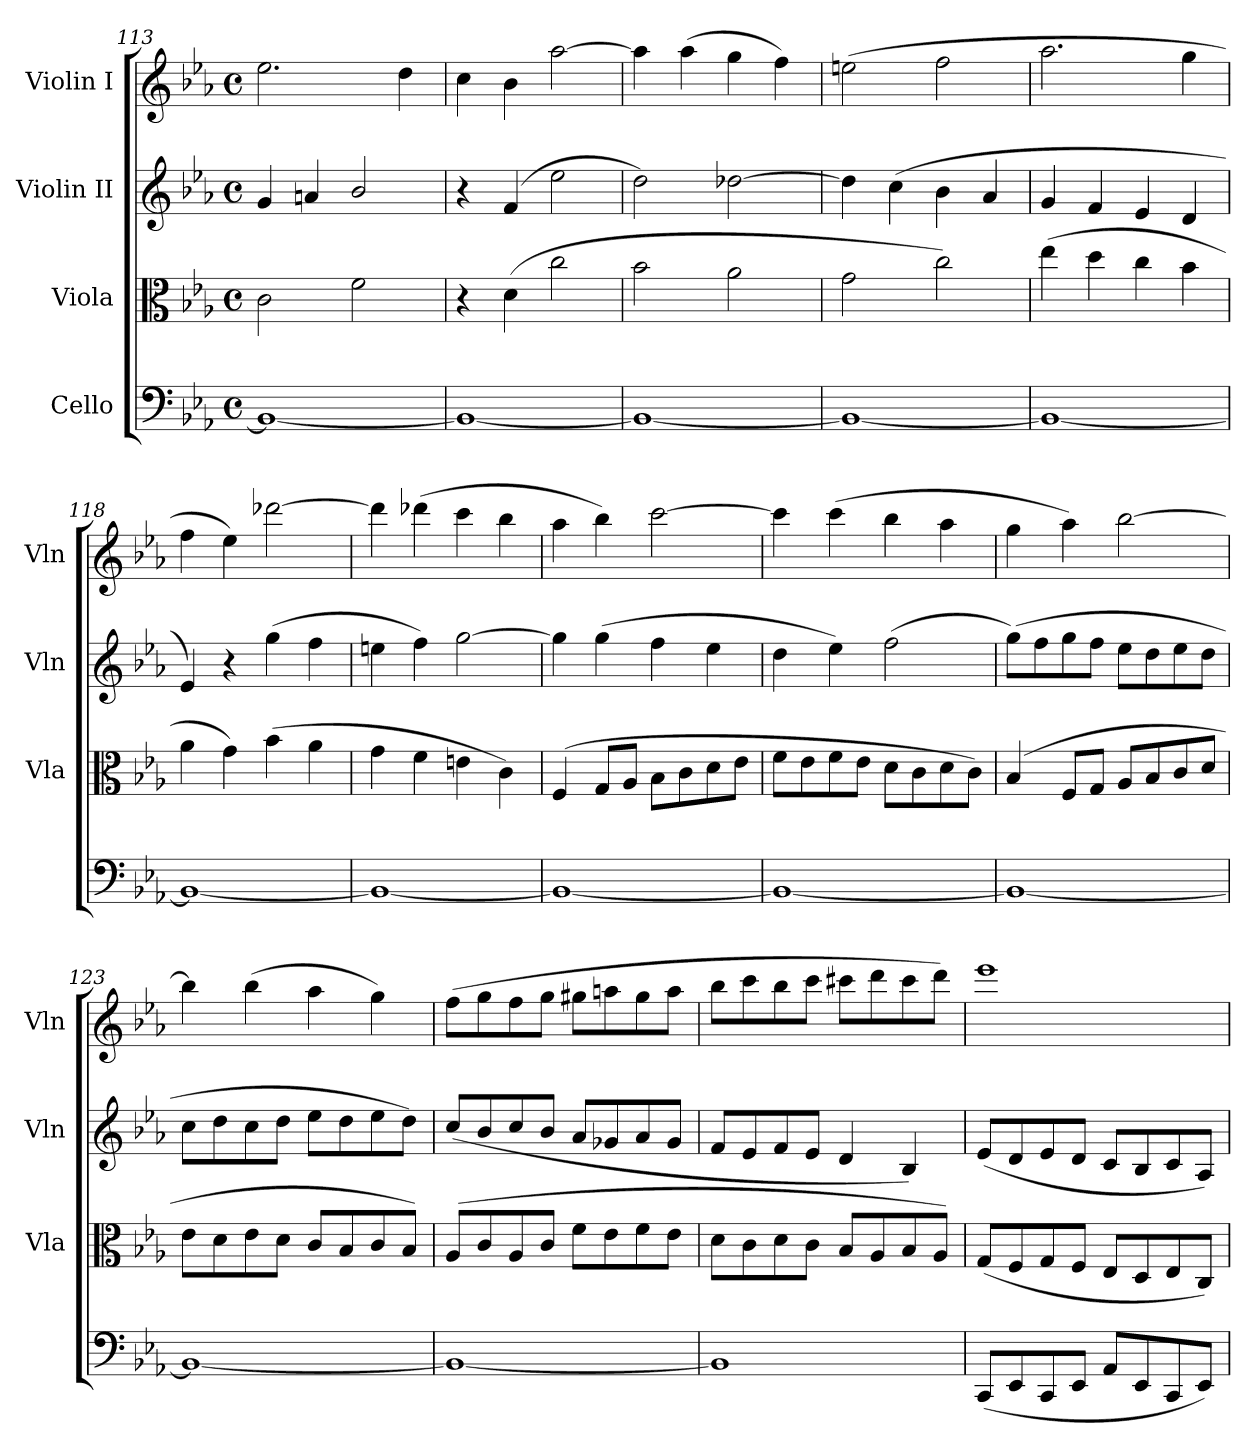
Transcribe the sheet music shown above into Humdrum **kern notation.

**kern	**kern	**kern	**kern
*part4	*part3	*part2	*part1
*staff4	*staff3	*staff2	*staff1
*I"Cello	*I"Viola	*I"Violin II	*I"Violin I
*	*I'Vla	*I'Vln	*I'Vln
!!LO:PB:g=z
*clefF4	*clefC3	*clefG2	*clefG2
*k[b-e-a-]	*k[b-e-a-]	*k[b-e-a-]	*k[b-e-a-]
*M4/4	*M4/4	*M4/4	*M4/4
*met(c)	*met(c)	*met(c)	*met(c)
=113	=113	=113	=113
1BB-_	2c\	4g/	2.ee-\
.	.	4an/	.
.	2f\	2b-/	.
.	.	.	4dd\
=114	=114	=114	=114
1BB-_	4r	4r	4cc\
.	(>4d\	(>4f/	4b-\
.	2cc\	2ee-\	[2aa-\
=115	=115	=115	=115
1BB-_	2b-\	2dd\)	4aa-\]
.	.	.	(>4aa-\
.	2a-\	[2dd-X\	4gg\
.	.	.	4ff\)
=116	=116	=116	=116
1BB-_	2g\	4dd-\]	(>2een\
.	.	(>4cc\	.
.	2cc\)	4b-\	2ff\
.	.	4a-/	.
=117	=117	=117	=117
1BB-_	(>4ee-\	4g/	2.aa-\
.	4dd\	4f/	.
.	4cc\	4e-/	.
.	4b-\	4d/	4gg\
=118	=118	=118	=118
1BB-_	4a-\	4e-/)	4ff\
.	4g\)	4r	4ee-\)
.	(>4b-\	(>4gg\	[2ddd-X\
.	4a-\	4ff\	.
=119	=119	=119	=119
1BB-_	4g\	4een\	4ddd-\]
.	4f\	4ff\)	(>4ddd-X\
.	4en\	[2gg\	4ccc\
.	4c\)	.	4bb-\
=120	=120	=120	=120
1BB-_	(>4F/	4gg\]	4aa-\
.	8G/L	(>4gg\	4bb-\)
.	8A-/J	.	.
.	8B-\L	4ff\	[2ccc\
.	8c\	.	.
.	8d\	4ee-\	.
.	8e-\J	.	.
=121	=121	=121	=121
1BB-_	8f\L	4dd\	4ccc\]
.	8e-\	.	.
.	8f\	4ee-\)	(>4ccc\
.	8e-\J	.	.
.	8d\L	(>2ff\	4bb-\
.	8c\	.	.
.	8d\	.	4aa-\
.	8c\J)	.	.
=122	=122	=122	=122
1BB-_	(>4B-/	(>8gg\L)	4gg\
.	.	8ff\	.
.	8F/L	8gg\	4aa-\)
.	8G/J	8ff\J	.
.	8A-/L	8ee-\L	[2bb-\
.	8B-/	8dd\	.
.	8c/	8ee-\	.
.	8d/J	8dd\J	.
=123	=123	=123	=123
1BB-_	8e-\L	8cc\L	4bb-\]
.	8d\	8dd\	.
.	8e-\	8cc\	(>4bb-\
.	8d\J	8dd\J	.
.	8c/L	8ee-\L	4aa-\
.	8B-/	8dd\	.
.	8c/	8ee-\	4gg\)
.	8B-/J)	8dd\J)	.
=124	=124	=124	=124
1BB-_	(>8A-/L	(>8cc/L	(>8ff\L
.	8c/	8b-/	8gg\
.	8A-/	8cc/	8ff\
.	8c/J	8b-/J	8gg\J
.	8f\L	8a-/L	8gg#X\L
.	8e-\	8g-X/	8aan\
.	8f\	8a-/	8gg#\
.	8e-\J	8g-/J	8aa\J
!!LO:LB:g=z
=125	=125	=125	=125
1BB-]	8d\L	8f/L	8bb-\L
.	8c\	8e-/	8ccc\
.	8d\	8f/	8bb-\
.	8c\J	8e-/J	8ccc\J
.	8B-/L	4d/	8ccc#X\L
.	8A-/	.	8ddd\
.	8B-/	4B-/)	8ccc#\
.	8A-/J)	.	8ddd\J)
=126	=126	=126	=126
(<8CC/L	(<8G/L	(<8e-/L	1eee-
8EE-/	8F/	8d/	.
8CC/	8G/	8e-/	.
8EE-/J	8F/J	8d/J	.
8AA-/L	8E-/L	8c/L	.
8EE-/	8D/	8B-/	.
8CC/	8E-/	8c/	.
8EE-/J)	8C/J)	8A-/J)	.
=	=	=	=
*-	*-	*-	*-
